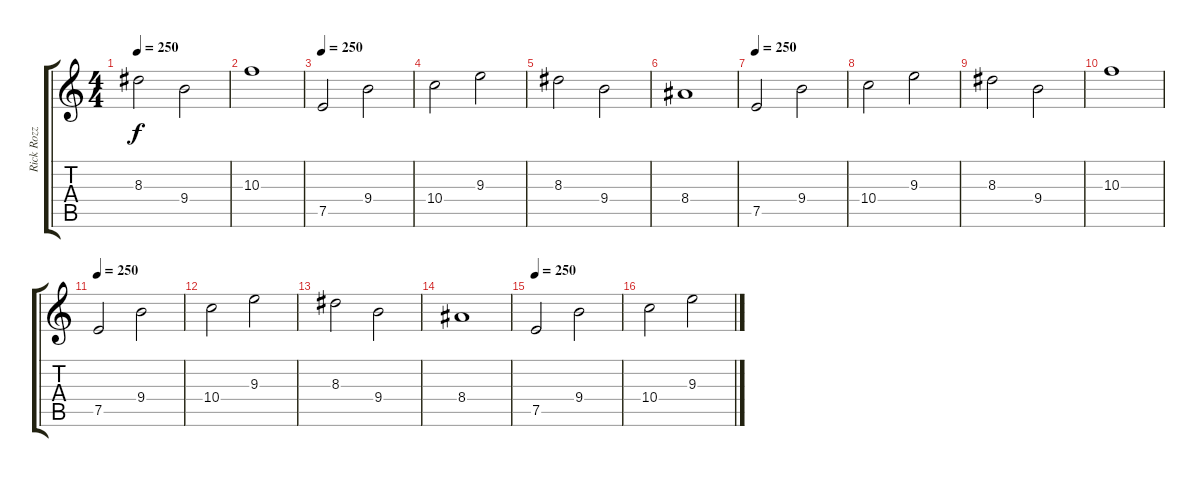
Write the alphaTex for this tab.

\track ("Rick Rozz" "Rick Rozz") {instrument distortionguitar}
\staff {score tabs}
\tuning (E4 B3 G3 D3 A2 E2) {hide}
\ts (4 4)
\tempo 250
\clef g2
\ks c
8.3.2{dy f} 9.4.2 |
10.3.1 |
\tempo 250
7.5.2 9.4.2 |
10.4.2 9.3.2 |
8.3.2 9.4.2 |
8.4.1 |
\tempo 250
7.5.2 9.4.2 |
10.4.2 9.3.2 |
8.3.2 9.4.2 |
10.3.1 |
\tempo 250
7.5.2 9.4.2 |
10.4.2 9.3.2 |
8.3.2 9.4.2 |
8.4.1 |
\tempo 250
7.5.2 9.4.2 |
10.4.2 9.3.2
